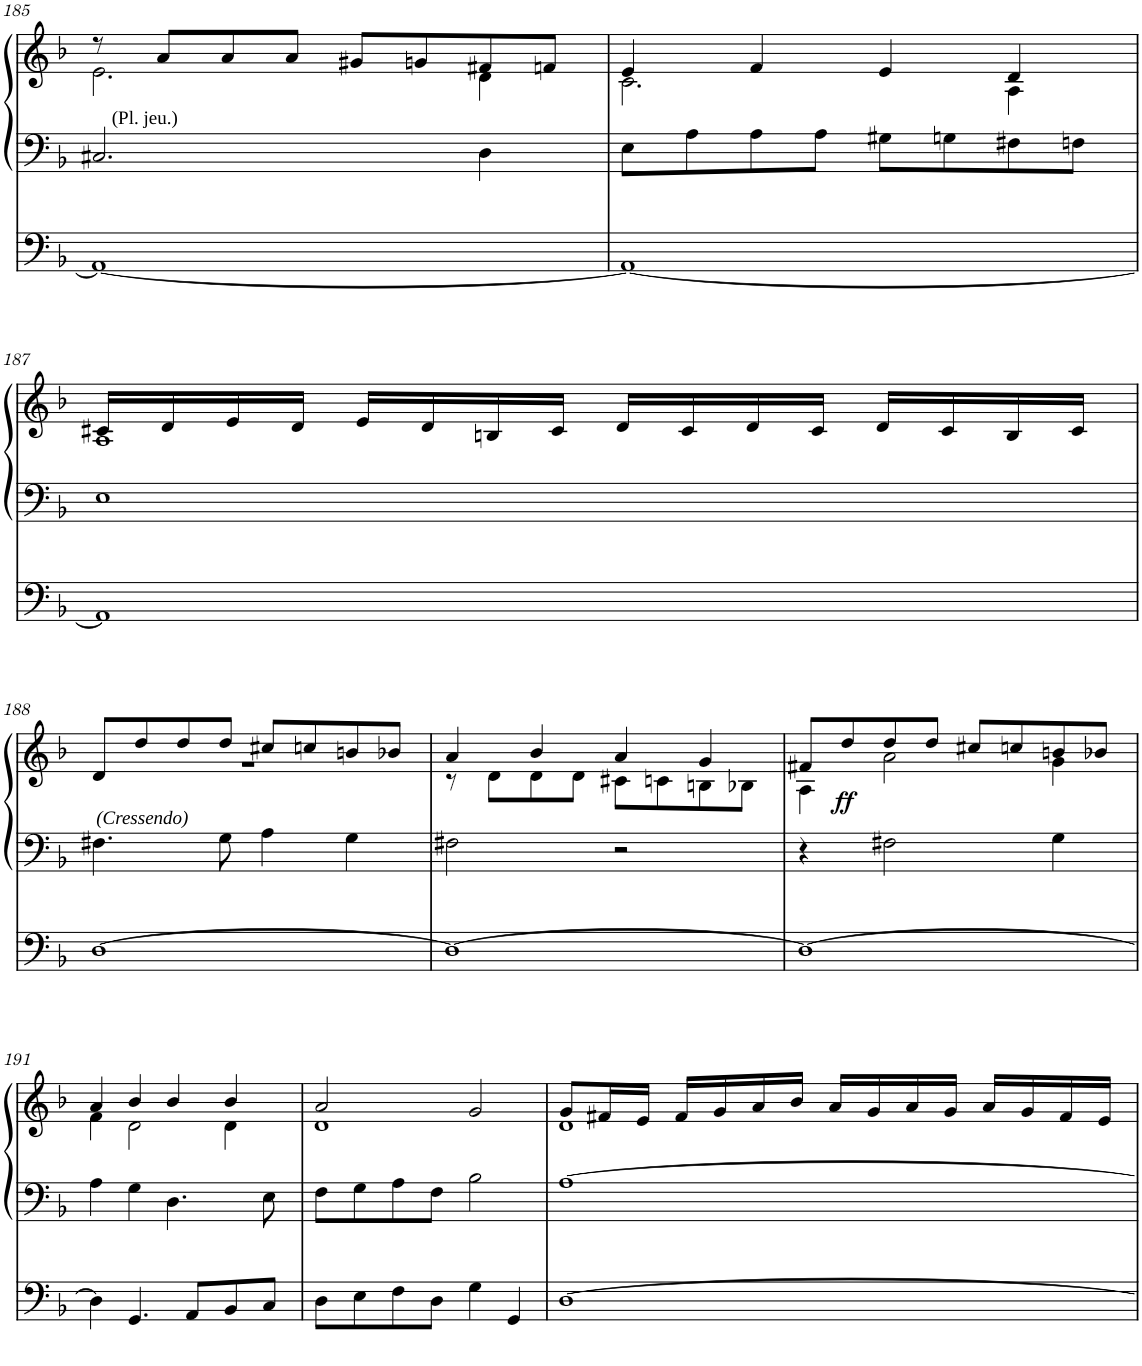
**kern	**kern	**kern	**dynam
*part2	*part1	*part1	*part1
*staff3	*staff2	*staff1	*staff1/2
*I"Pedal	*I"linke Hand	*	*
!!LO:PB:g=z
*clefF4	*clefF4	*clefG2	*
*k[b-]	*k[b-]	*k[b-]	*
*M4/4	*M4/4	*M4/4	*
=185	=185	=185	=185
*	*	*^	*
!	!LO:TX:a:t=(Pl. jeu.)	!	!	!
1AA_	2.C#X/	8r	2.e\	.
.	.	8a/L	.	.
.	.	8a/	.	.
.	.	8a/J	.	.
.	.	8g#X/L	.	.
.	.	8gn/	.	.
.	4D\	8f#X/	4d\	.
.	.	8fn/J	.	.
=186	=186	=186	=186	=186
1AA_	8E\L	4e/	2.c\	.
.	8A\	.	.	.
.	8A\	4f/	.	.
.	8A\J	.	.	.
.	8G#X\L	4e/	.	.
.	8Gn\	.	.	.
.	8F#X\	4d/	4A\	.
.	8Fn\J	.	.	.
!!LO:LB:g=z	!!
=187	=187	=187	=187	=187
1AA]	1E	16c#X/LL	1A	.
.	.	16d/	.	.
.	.	16e/	.	.
.	.	16d/JJ	.	.
.	.	16e/LL	.	.
.	.	16d/	.	.
.	.	16Bn/	.	.
.	.	16c#/JJ	.	.
.	.	16d/LL	.	.
.	.	16c#/	.	.
.	.	16d/	.	.
.	.	16c#/JJ	.	.
.	.	16d/LL	.	.
.	.	16c#/	.	.
.	.	16B/	.	.
.	.	16c#/JJ	.	.
!!LO:LB:g=z	!!
=188	=188	=188	=188	=188
!	!	!LO:TX:b:i:t=(Cressendo)	!	!
[1D	4.F#X\	8d/L	1r	.
.	.	8dd/	.	.
.	.	8dd/	.	.
.	8G\	8dd/J	.	.
.	4A\	8cc#X/L	.	.
.	.	8ccn/	.	.
.	4G\	8bn/	.	.
.	.	8b-X/J	.	.
=189	=189	=189	=189	=189
1D_	2F#X\	4a/	8r	.
.	.	.	8d\L	.
.	.	4b-/	8d\	.
.	.	.	8d\J	.
.	2r	4a/	8c#X\L	.
.	.	.	8cn\	.
.	.	4g/	8Bn\	.
.	.	.	8B-X\J	.
=190	=190	=190	=190	=190
1D_	4r	8f#X/L	4A\	.
!	!	!	!	!LO:DY:b
.	.	8dd/	.	ff
.	2F#X\	8dd/	2a\	.
.	.	8dd/J	.	.
.	.	8cc#X/L	.	.
.	.	8ccn/	.	.
.	4G\	8bn/	4g\	.
.	.	8b-X/J	.	.
!!LO:LB:g=z	!!
=191	=191	=191	=191	=191
4D\]	4A\	4a/	4f\	.
4.GG/	4G\	4b-/	2d\	.
.	4.D\	4b-/	.	.
8AA/L	.	.	.	.
8BB-/	.	4b-/	4d\	.
8C/J	8E\	.	.	.
=192	=192	=192	=192	=192
8D\L	8F\L	2a/	1d	.
8E\	8G\	.	.	.
8F\	8A\	.	.	.
8D\J	8F\J	.	.	.
4G\	2B-\	2g/	.	.
4GG/	.	.	.	.
=193	=193	=193	=193	=193
[1D	[1A	8g/L	1d	.
.	.	16f#X/L	.	.
.	.	16e/JJ	.	.
.	.	16f#/LL	.	.
.	.	16g/	.	.
.	.	16a/	.	.
.	.	16b-/JJ	.	.
.	.	16a/LL	.	.
.	.	16g/	.	.
.	.	16a/	.	.
.	.	16g/JJ	.	.
.	.	16a/LL	.	.
.	.	16g/	.	.
.	.	16f#/	.	.
.	.	16e/JJ	.	.
*	*	*v	*v	*
=	=	=	=
*-	*-	*-	*-
